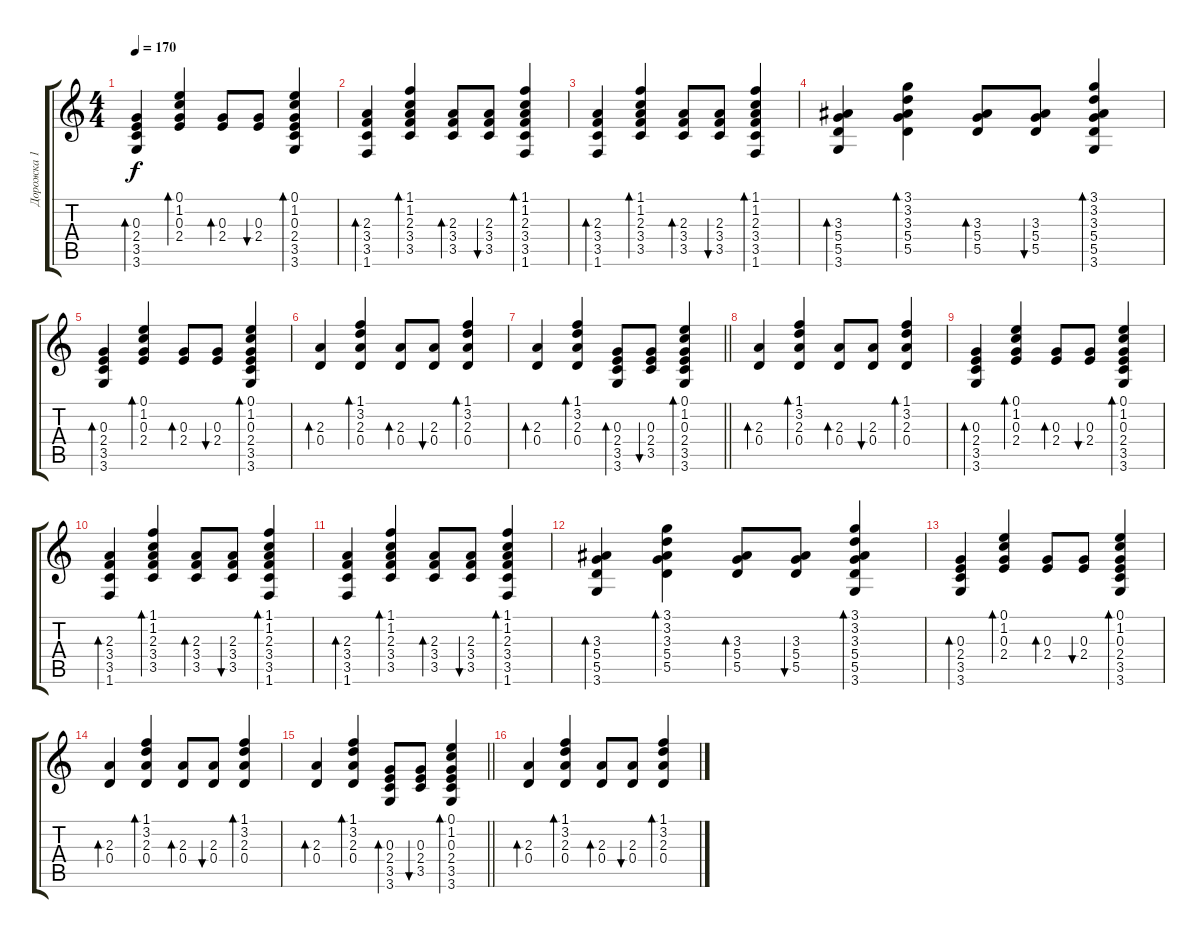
\track ("Дорожка 1" "Дорожка 1") {instrument acousticguitarsteel}
\staff {score tabs}
\tuning (E4 B3 G3 D3 A2 E2) {hide}
\ts (4 4)
\tempo 170
\clef g2
\ks c
(0.3 2.4 3.5 3.6).4{bd 60 dy f} (0.1 1.2 0.3 2.4).4{bd 60} (0.3 2.4).8{bd 60} (0.3 2.4).8{bu 60} (0.1 1.2 0.3 2.4 3.5 3.6).4{bd 60} |
(2.3 3.4 3.5 1.6).4{bd 60} (1.1 1.2 2.3 3.4 3.5).4{bd 60} (2.3 3.4 3.5).8{bd 60} (2.3 3.4 3.5).8{bu 60} (1.1 1.2 2.3 3.4 3.5 1.6).4{bd 60} |
(2.3 3.4 3.5 1.6).4{bd 60} (1.1 1.2 2.3 3.4 3.5).4{bd 60} (2.3 3.4 3.5).8{bd 60} (2.3 3.4 3.5).8{bu 60} (1.1 1.2 2.3 3.4 3.5 1.6).4{bd 60} |
(3.3 5.4 5.5 3.6).4{bd 60} (3.1 3.2 3.3 5.4 5.5).4{bd 60} (3.3 5.4 5.5).8{bd 60} (3.3 5.4 5.5).8{bu 60} (3.1 3.2 3.3 5.4 5.5 3.6).4{bd 60} |
(0.3 2.4 3.5 3.6).4{bd 60} (0.1 1.2 0.3 2.4).4{bd 60} (0.3 2.4).8{bd 60} (0.3 2.4).8{bu 60} (0.1 1.2 0.3 2.4 3.5 3.6).4{bd 60} |
(2.3 0.4).4{bd 60} (1.1 3.2 2.3 0.4).4{bd 60} (2.3 0.4).8{bd 60} (2.3 0.4).8{bu 60} (1.1 3.2 2.3 0.4).4{bd 60} |
\barLineRight lightlight
(2.3 0.4).4{bd 60} (1.1 3.2 2.3 0.4).4{bd 60} (0.3 2.4 3.5 3.6).8{bd 60} (0.3 2.4 3.5).8{bu 60} (0.1 1.2 0.3 2.4 3.5 3.6).4{bd 60} |
(2.3 0.4).4{bd 60} (1.1 3.2 2.3 0.4).4{bd 60} (2.3 0.4).8{bd 60} (2.3 0.4).8{bu 60} (1.1 3.2 2.3 0.4).4{bd 60} |
(0.3 2.4 3.5 3.6).4{bd 60} (0.1 1.2 0.3 2.4).4{bd 60} (0.3 2.4).8{bd 60} (0.3 2.4).8{bu 60} (0.1 1.2 0.3 2.4 3.5 3.6).4{bd 60} |
(2.3 3.4 3.5 1.6).4{bd 60} (1.1 1.2 2.3 3.4 3.5).4{bd 60} (2.3 3.4 3.5).8{bd 60} (2.3 3.4 3.5).8{bu 60} (1.1 1.2 2.3 3.4 3.5 1.6).4{bd 60} |
(2.3 3.4 3.5 1.6).4{bd 60} (1.1 1.2 2.3 3.4 3.5).4{bd 60} (2.3 3.4 3.5).8{bd 60} (2.3 3.4 3.5).8{bu 60} (1.1 1.2 2.3 3.4 3.5 1.6).4{bd 60} |
(3.3 5.4 5.5 3.6).4{bd 60} (3.1 3.2 3.3 5.4 5.5).4{bd 60} (3.3 5.4 5.5).8{bd 60} (3.3 5.4 5.5).8{bu 60} (3.1 3.2 3.3 5.4 5.5 3.6).4{bd 60} |
(0.3 2.4 3.5 3.6).4{bd 60} (0.1 1.2 0.3 2.4).4{bd 60} (0.3 2.4).8{bd 60} (0.3 2.4).8{bu 60} (0.1 1.2 0.3 2.4 3.5 3.6).4{bd 60} |
(2.3 0.4).4{bd 60} (1.1 3.2 2.3 0.4).4{bd 60} (2.3 0.4).8{bd 60} (2.3 0.4).8{bu 60} (1.1 3.2 2.3 0.4).4{bd 60} |
\barLineRight lightlight
(2.3 0.4).4{bd 60} (1.1 3.2 2.3 0.4).4{bd 60} (0.3 2.4 3.5 3.6).8{bd 60} (0.3 2.4 3.5).8{bu 60} (0.1 1.2 0.3 2.4 3.5 3.6).4{bd 60} |
(2.3 0.4).4{bd 60} (1.1 3.2 2.3 0.4).4{bd 60} (2.3 0.4).8{bd 60} (2.3 0.4).8{bu 60} (1.1 3.2 2.3 0.4).4{bd 60}
